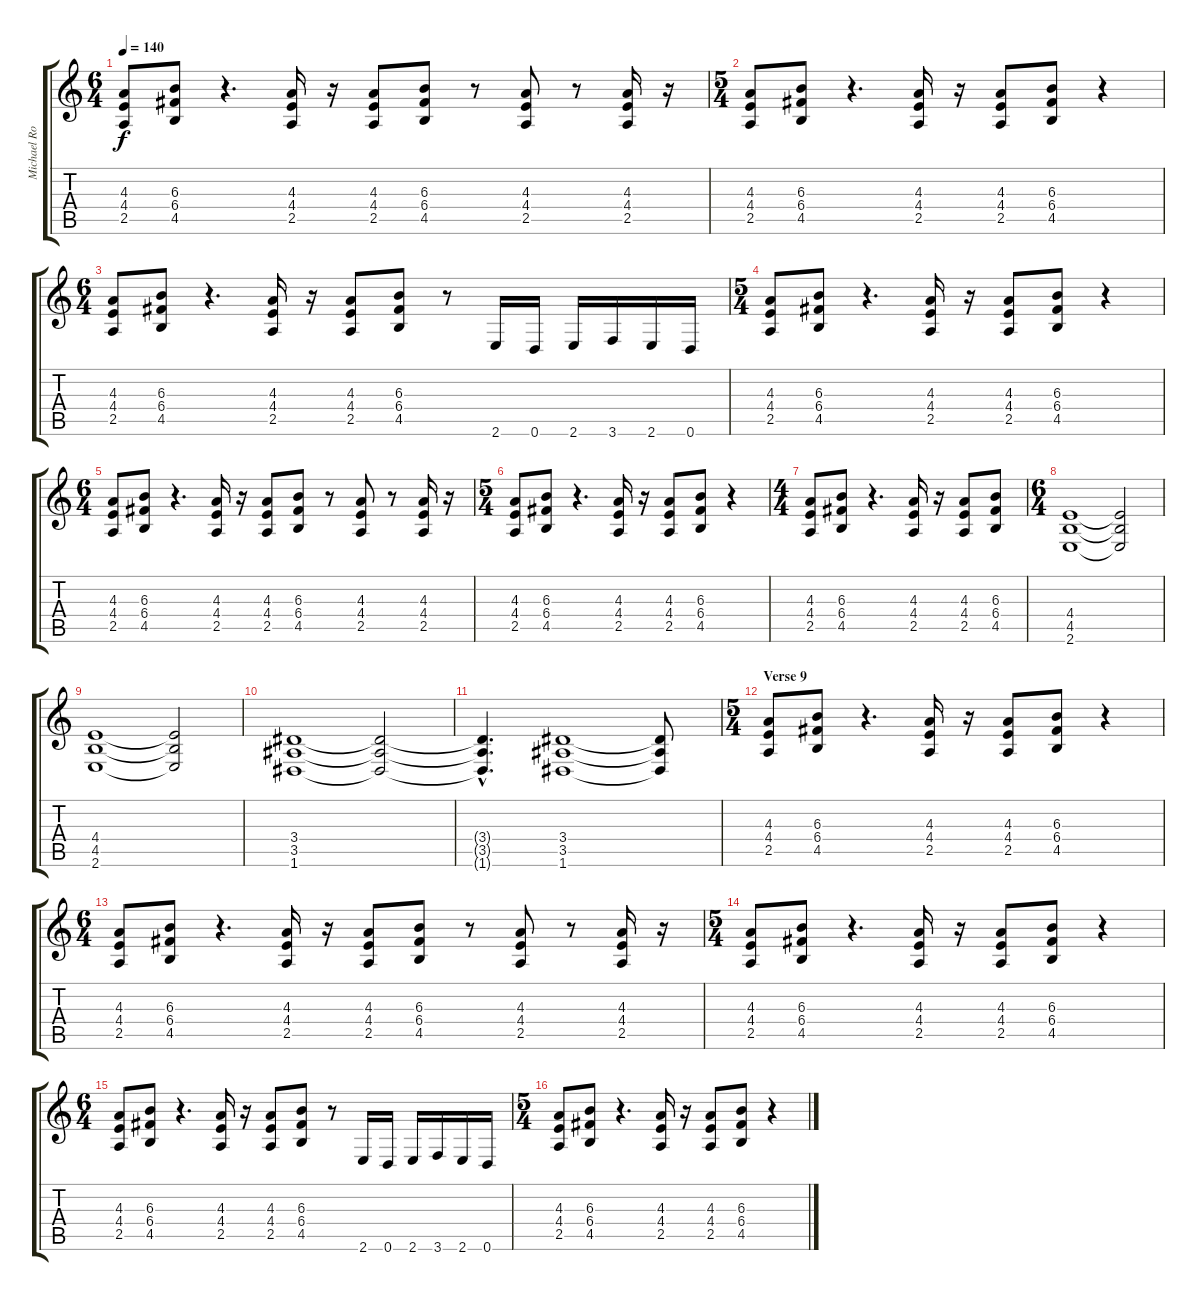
\track ("Michael Romeo Lead" "Michael Ro") {instrument distortionguitar}
\staff {score tabs}
\tuning (D4 A3 F3 C3 G2 D2) {hide}
\ts (6 4)
\tempo 140
\clef g2
\ks c
(4.3 4.4 2.5).8{dy f} (6.3 6.4 4.5).8 r.4{d} (4.3 4.4 2.5).16 r.16 (4.3 4.4 2.5).8 (6.3 6.4 4.5).8 r.8 (4.3 4.4 2.5).8 r.8 (4.3 4.4 2.5).16 r.16 |
\ts (5 4)
(4.3 4.4 2.5).8 (6.3 6.4 4.5).8 r.4{d} (4.3 4.4 2.5).16 r.16 (4.3 4.4 2.5).8 (6.3 6.4 4.5).8 r.4 |
\ts (6 4)
(4.3 4.4 2.5).8 (6.3 6.4 4.5).8 r.4{d} (4.3 4.4 2.5).16 r.16 (4.3 4.4 2.5).8 (6.3 6.4 4.5).8 r.8 2.6.16 0.6.16 2.6.16 3.6.16 2.6.16 0.6.16 |
\ts (5 4)
(4.3 4.4 2.5).8 (6.3 6.4 4.5).8 r.4{d} (4.3 4.4 2.5).16 r.16 (4.3 4.4 2.5).8 (6.3 6.4 4.5).8 r.4 |
\ts (6 4)
(4.3 4.4 2.5).8 (6.3 6.4 4.5).8 r.4{d} (4.3 4.4 2.5).16 r.16 (4.3 4.4 2.5).8 (6.3 6.4 4.5).8 r.8 (4.3 4.4 2.5).8 r.8 (4.3 4.4 2.5).16 r.16 |
\ts (5 4)
(4.3 4.4 2.5).8 (6.3 6.4 4.5).8 r.4{d} (4.3 4.4 2.5).16 r.16 (4.3 4.4 2.5).8 (6.3 6.4 4.5).8 r.4 |
\ts (4 4)
(4.3 4.4 2.5).8 (6.3 6.4 4.5).8 r.4{d} (4.3 4.4 2.5).16 r.16 (4.3 4.4 2.5).8 (6.3 6.4 4.5).8 |
\ts (6 4)
(4.4 4.5 2.6).1 (4.4{t} 4.5{t} 2.6{t}).2 |
(4.4 4.5 2.6).1 (4.4{t} 4.5{t} 2.6{t}).2 |
(3.4 3.5 1.6).1 (3.4{t} 3.5{t} 1.6{t}).2 |
(3.4{hac t} 3.5{hac t} 1.6{hac t}).4{d} (3.4 3.5 1.6).1 (3.4{t} 3.5{t} 1.6{t}).8 |
\ts (5 4)
\section ("" "Verse 9")
(4.3 4.4 2.5).8 (6.3 6.4 4.5).8 r.4{d} (4.3 4.4 2.5).16 r.16 (4.3 4.4 2.5).8 (6.3 6.4 4.5).8 r.4 |
\ts (6 4)
(4.3 4.4 2.5).8 (6.3 6.4 4.5).8 r.4{d} (4.3 4.4 2.5).16 r.16 (4.3 4.4 2.5).8 (6.3 6.4 4.5).8 r.8 (4.3 4.4 2.5).8 r.8 (4.3 4.4 2.5).16 r.16 |
\ts (5 4)
(4.3 4.4 2.5).8 (6.3 6.4 4.5).8 r.4{d} (4.3 4.4 2.5).16 r.16 (4.3 4.4 2.5).8 (6.3 6.4 4.5).8 r.4 |
\ts (6 4)
(4.3 4.4 2.5).8 (6.3 6.4 4.5).8 r.4{d} (4.3 4.4 2.5).16 r.16 (4.3 4.4 2.5).8 (6.3 6.4 4.5).8 r.8 2.6.16 0.6.16 2.6.16 3.6.16 2.6.16 0.6.16 |
\ts (5 4)
(4.3 4.4 2.5).8 (6.3 6.4 4.5).8 r.4{d} (4.3 4.4 2.5).16 r.16 (4.3 4.4 2.5).8 (6.3 6.4 4.5).8 r.4
